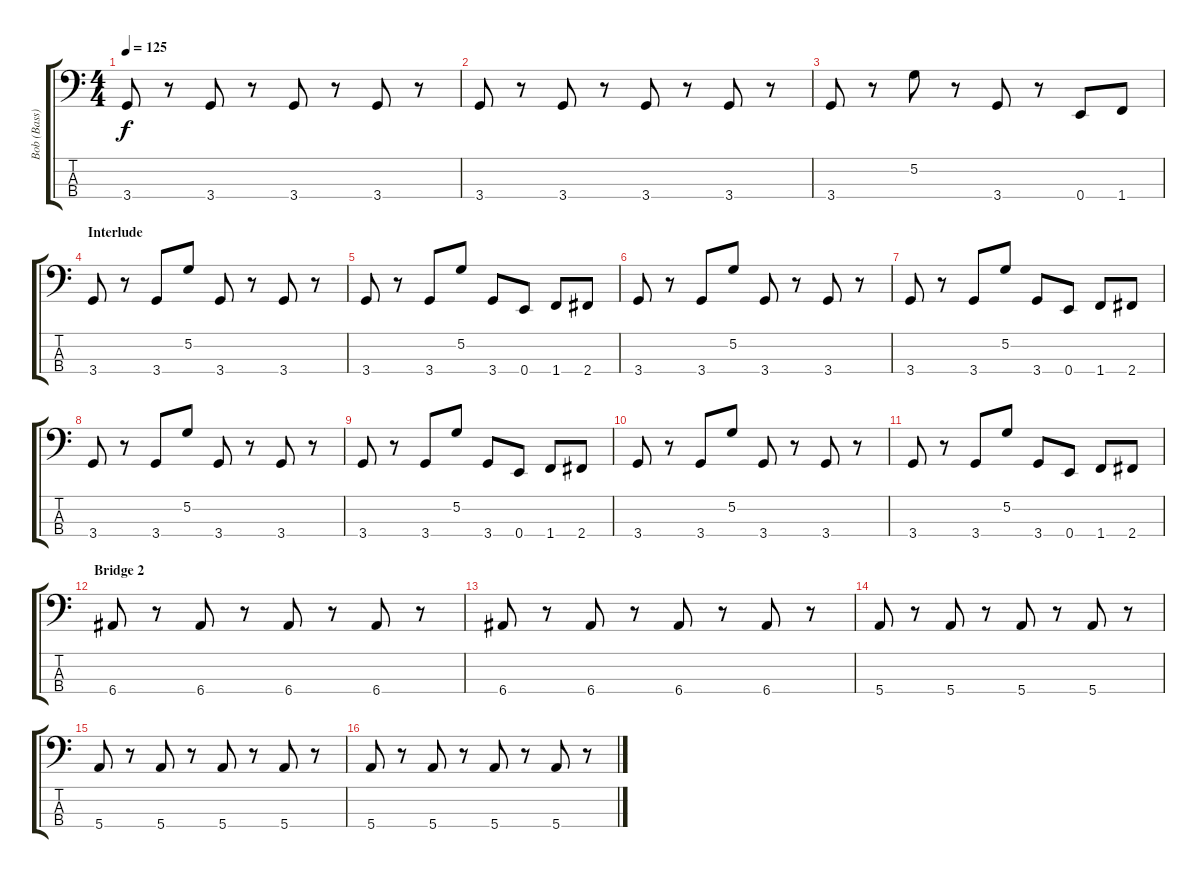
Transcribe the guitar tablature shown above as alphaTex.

\track ("Bob (Bass)" "Bob (Bass)") {instrument electricbassfinger}
\staff {score tabs}
\tuning (G2 D2 A1 E1) {hide}
\ts (4 4)
\tempo 125
\clef f4
\ks c
3.4.8{dy f} r.8 3.4.8 r.8 3.4.8 r.8 3.4.8 r.8 |
3.4.8 r.8 3.4.8 r.8 3.4.8 r.8 3.4.8 r.8 |
3.4.8 r.8 5.2.8 r.8 3.4.8 r.8 0.4.8 1.4.8 |
\section ("" "Interlude")
3.4.8 r.8 3.4.8 5.2.8 3.4.8 r.8 3.4.8 r.8 |
3.4.8 r.8 3.4.8 5.2.8 3.4.8 0.4.8 1.4.8 2.4.8 |
3.4.8 r.8 3.4.8 5.2.8 3.4.8 r.8 3.4.8 r.8 |
3.4.8 r.8 3.4.8 5.2.8 3.4.8 0.4.8 1.4.8 2.4.8 |
3.4.8 r.8 3.4.8 5.2.8 3.4.8 r.8 3.4.8 r.8 |
3.4.8 r.8 3.4.8 5.2.8 3.4.8 0.4.8 1.4.8 2.4.8 |
3.4.8 r.8 3.4.8 5.2.8 3.4.8 r.8 3.4.8 r.8 |
3.4.8 r.8 3.4.8 5.2.8 3.4.8 0.4.8 1.4.8 2.4.8 |
\section ("" "Bridge 2")
6.4.8 r.8 6.4.8 r.8 6.4.8 r.8 6.4.8 r.8 |
6.4.8 r.8 6.4.8 r.8 6.4.8 r.8 6.4.8 r.8 |
5.4.8 r.8 5.4.8 r.8 5.4.8 r.8 5.4.8 r.8 |
5.4.8 r.8 5.4.8 r.8 5.4.8 r.8 5.4.8 r.8 |
5.4.8 r.8 5.4.8 r.8 5.4.8 r.8 5.4.8 r.8
